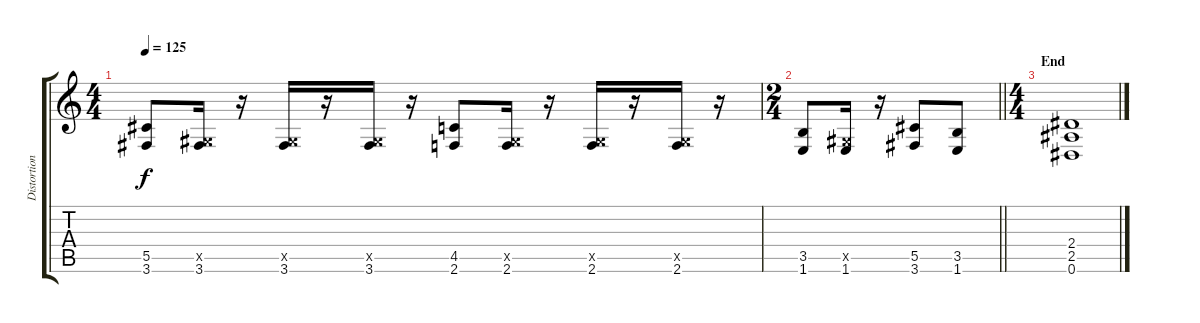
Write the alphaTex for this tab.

\track ("Distortion Guitar" "Distortion") {instrument distortionguitar}
\staff {score tabs}
\tuning (Eb4 Bb3 Gb3 Db3 Ab2 Eb2) {hide}
\ts (4 4)
\tempo 125
\clef g2
\ks c
(5.5 3.6).8{dy f} (0.5{x} 3.6).16 r.16 (0.5{x} 3.6).16 r.16 (0.5{x} 3.6).16 r.16 (4.5 2.6).8 (0.5{x} 2.6).16 r.16 (0.5{x} 2.6).16 r.16 (0.5{x} 2.6).16 r.16 |
\ts (2 4)
\barLineRight lightlight
(3.5 1.6).8 (0.5{x} 1.6).16 r.16 (5.5 3.6).8 (3.5 1.6).8 |
\ts (4 4)
\section ("" "End")
(2.4 2.5 0.6).1
